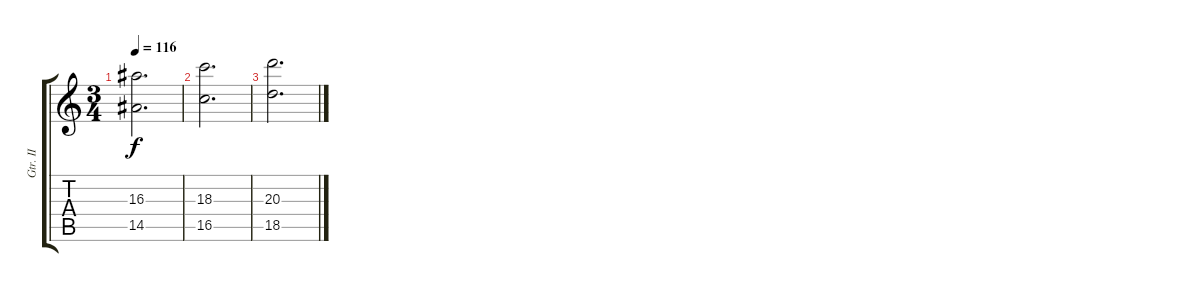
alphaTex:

\track ("Gtr. II" "Gtr. II") {instrument electricguitarclean}
\staff {score tabs}
\tuning (Eb4 Bb3 Gb3 Db3 Ab2 Eb2) {hide}
\ts (3 4)
\tempo 116
\clef g2
\ks c
(16.3 14.5).2{d dy f} |
(18.3 16.5).2{d} |
(20.3 18.5).2{d}
